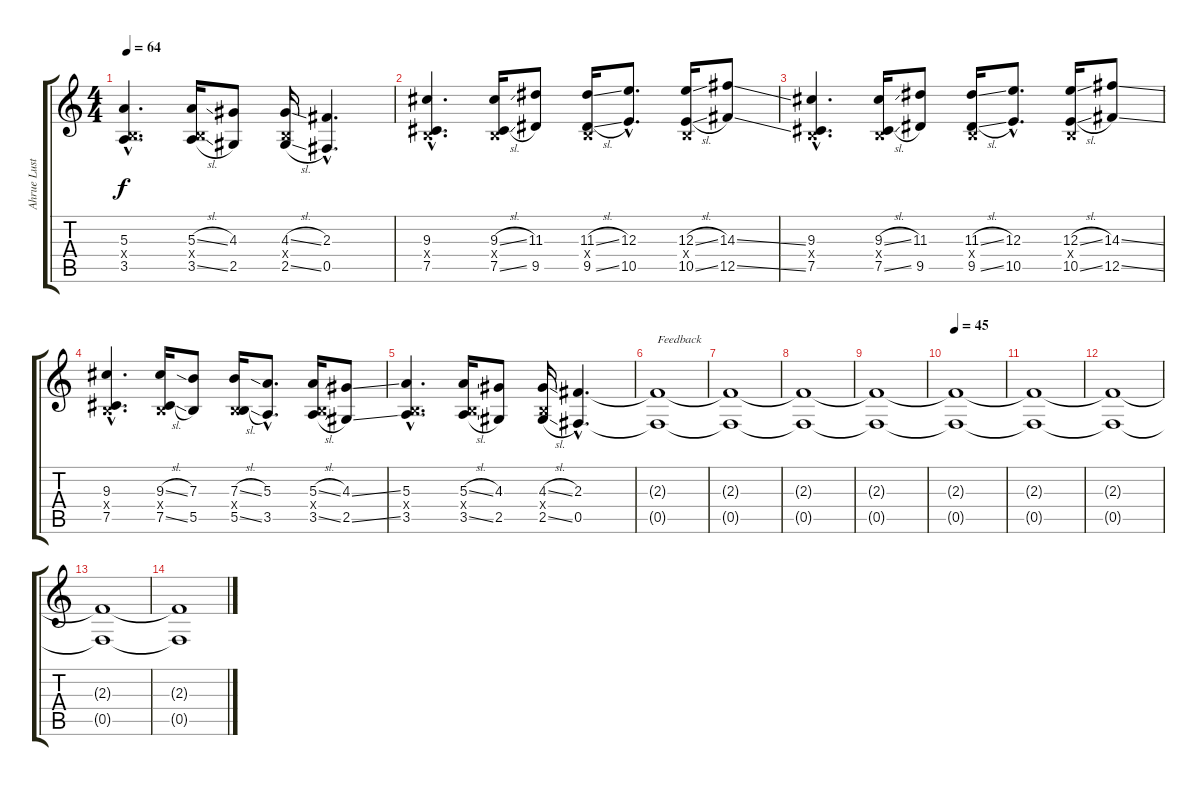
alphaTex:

\track ("Ahrue Luster" "Ahrue Lust") {instrument overdrivenguitar}
\staff {score tabs}
\tuning (Db4 Ab3 E3 B2 Gb2 B1) {hide}
\ts (4 4)
\tempo 64
\clef g2
\ks c
(5.3{hac} 0.4{hac x} 3.5{hac}).4{d dy f} (5.3{sl} 0.4{x} 3.5{sl}).16 (4.3 2.5).8 (4.3{sl} 0.4{x} 2.5{sl}).16 (2.3{hac} 0.5{hac}).4{d} |
(9.3{hac} 0.4{hac x} 7.5{hac}).4{d} (9.3{sl} 0.4{x} 7.5{sl}).16 (11.3 9.5).8 (11.3{sl} 0.4{x} 9.5{sl}).16 (12.3{hac} 10.5{hac}).8{d} (12.3{sl} 0.4{x} 10.5{sl}).16 (14.3{ss} 12.5{ss}).8 |
(9.3{hac} 0.4{hac x} 7.5{hac}).4{d} (9.3{sl} 0.4{x} 7.5{sl}).16 (11.3 9.5).8 (11.3{sl} 0.4{x} 9.5{sl}).16 (12.3{hac} 10.5{hac}).8{d} (12.3{sl} 0.4{x} 10.5{sl}).16 (14.3{ss} 12.5{ss}).8 |
(9.3{hac} 0.4{hac x} 7.5{hac}).4{d} (9.3{sl} 0.4{x} 7.5{sl}).16 (7.3 5.5).8 (7.3{sl} 0.4{x} 5.5{sl}).16 (5.3{hac} 3.5{hac}).8{d} (5.3{sl} 0.4{x} 3.5{sl}).16 (4.3{ss} 2.5{ss}).8 |
(5.3{hac} 0.4{hac x} 3.5{hac}).4{d} (5.3{sl} 0.4{x} 3.5{sl}).16 (4.3 2.5).8 (4.3{sl} 0.4{x} 2.5{sl}).16 (2.3{hac} 0.5{hac}).4{d} |
(2.3{t} 0.5{t}).1{txt "Feedback" balance 8} |
(2.3{t} 0.5{t}).1 |
(2.3{t} 0.5{t}).1 |
(2.3{t} 0.5{t}).1 |
\tempo 45
(2.3{t} 0.5{t}).1 |
(2.3{t} 0.5{t}).1 |
(2.3{t} 0.5{t}).1 |
(2.3{t} 0.5{t}).1 |
(2.3{t} 0.5{t}).1
